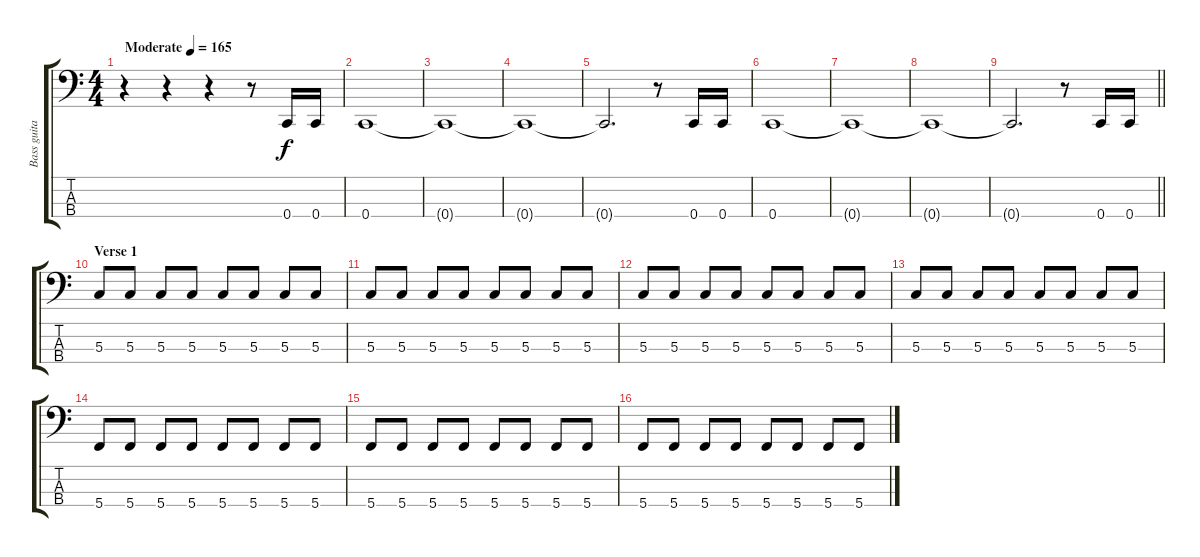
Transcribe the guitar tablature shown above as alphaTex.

\track ("Bass guitar" "Bass guita") {instrument electricbassfinger}
\staff {score tabs}
\tuning (F2 C2 G1 C1) {hide}
\ts (4 4)
\tempo (165 "Moderate")
\clef f4
\ks c
r.4{dy f instrument electricbassfinger} r.4 r.4 r.8 0.4.16 0.4.16 |
0.4.1 |
0.4{t}.1 |
0.4{t}.1 |
0.4{t}.2{d} r.8 0.4.16 0.4.16 |
0.4.1 |
0.4{t}.1 |
0.4{t}.1 |
\barLineRight lightlight
0.4{t}.2{d} r.8 0.4.16 0.4.16 |
\section ("" "Verse 1")
5.3.8 5.3.8 5.3.8 5.3.8 5.3.8 5.3.8 5.3.8 5.3.8 |
5.3.8 5.3.8 5.3.8 5.3.8 5.3.8 5.3.8 5.3.8 5.3.8 |
5.3.8 5.3.8 5.3.8 5.3.8 5.3.8 5.3.8 5.3.8 5.3.8 |
5.3.8 5.3.8 5.3.8 5.3.8 5.3.8 5.3.8 5.3.8 5.3.8 |
5.4.8 5.4.8 5.4.8 5.4.8 5.4.8 5.4.8 5.4.8 5.4.8 |
5.4.8 5.4.8 5.4.8 5.4.8 5.4.8 5.4.8 5.4.8 5.4.8 |
5.4.8 5.4.8 5.4.8 5.4.8 5.4.8 5.4.8 5.4.8 5.4.8
